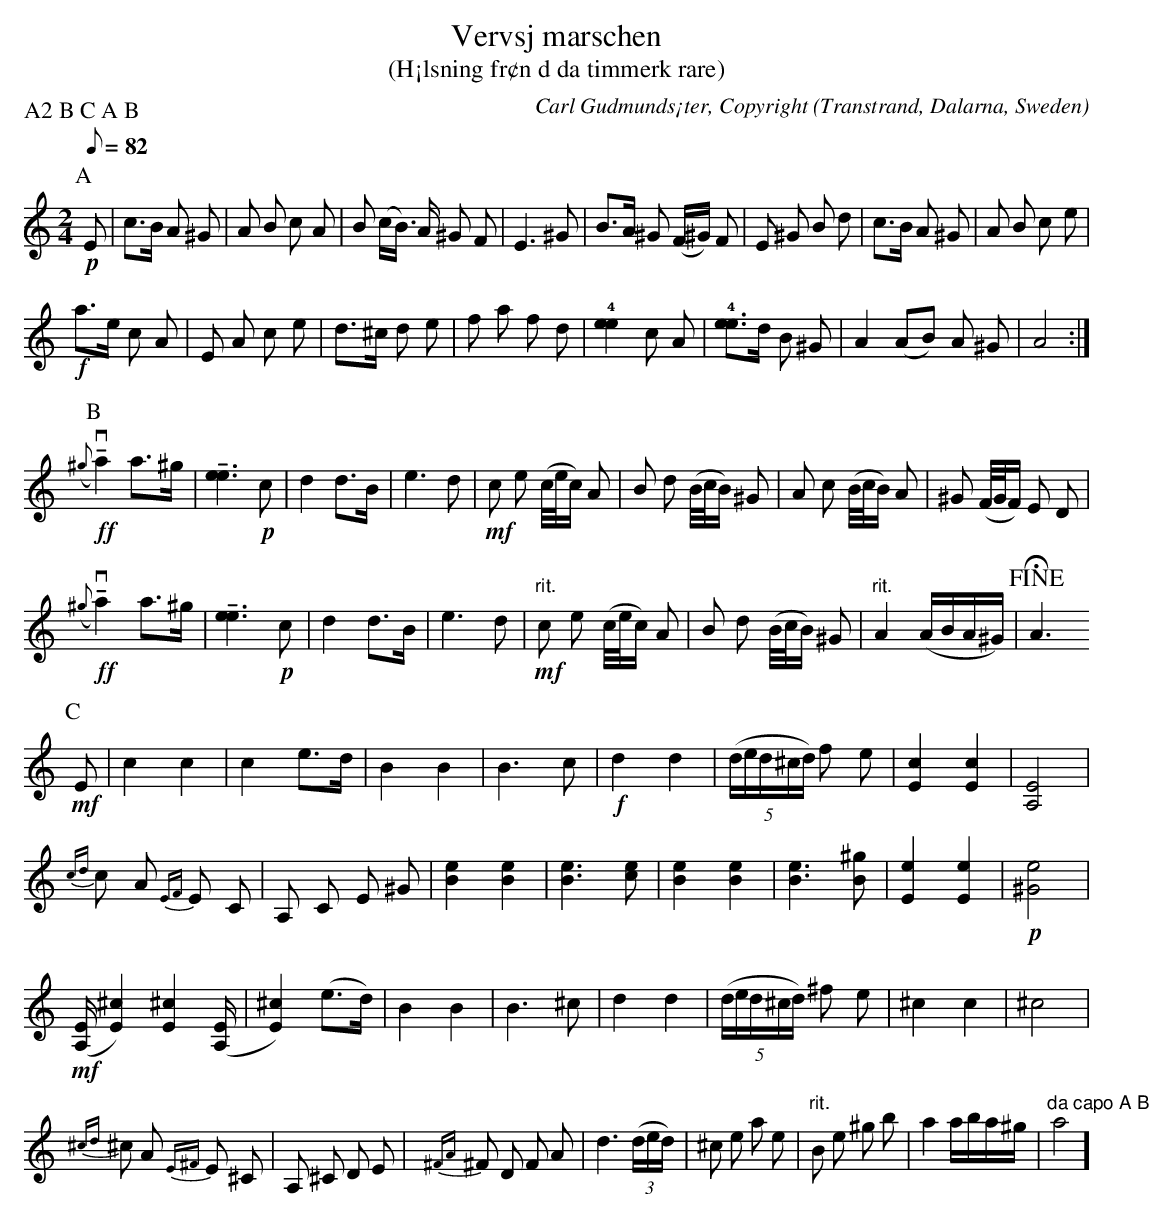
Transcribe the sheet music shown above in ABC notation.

X:1
T: Vervsj marschen
T: (H¡lsning fr¢n d da timmerk rare)
O: Transtrand, Dalarna, Sweden
C: Carl Gudmunds¡ter, Copyright
P: A2 B C A B
M:2/4
L:1/8
K:C
Q:82 Andante
P:A
+p+ E|c>B A ^G|A B c A|  B (c/2B/2) > A ^G F | E3 ^G| B>A ^G (F/2^G/2) F | E ^G B d |c>B A ^G|A B c e|
+f+ a>e c A| E A c e| d>^c d e|f a f d| !4![e2e2] c A | !4![ee]>d B ^G|A2  (AB) A ^G |A4:|
P:B
+ff+ (v{^g}!tenuto!a2) a>^g| !tenuto![e3e3] +p+ c | d2 d>B | e3 d | +mf+ c e (c/4e/4c/2) A | B d (B/4c/4B/2) ^G | A c (B/4c/4B/2) A | ^G (F/4G/4F/2) E D |
+ff+ (v{^g}!tenuto!a2) a>^g| !tenuto![e3e3] +p+ c | d2 d>B | e3 d | +mf+ "rit." c e (c/4e/4c/2) A | B d (B/4c/4B/2) ^G | "rit." A2 (A/2B/2A/2^G/2) | !fine! !fermata!A3
P:C
+mf+ E | c2 c2 | c2 e>d | B2 B2 | B3 c | +f+ d2 d2 | (5(d/2e/2d/2^c/2d/2) f e | [c2E2] [c2E2] | [A,4E4] |
{cd} c A {EF} E C | A, C E ^G | [e2B2] [e2B2] | [e3B3] [ec] | [e2B2] [e2B2] | [e3B3] [^gB] | !rit.! [e2E2] [e2E2] | +p+ [e4^G4] |
+mf+ ([E/2A,/2]  [E2^c2]) [E2^c2] ([E/2A,/2] | [E2^c2]) (e>d) | B2 B2 | B3 ^c | d2 d2 | (5(d/2e/2d/2^c/2d/2) ^f e | ^c2 c2 | ^c4 |
{^cd} ^c A {E^F} E ^C | A, ^C D E | {^FA} ^F D F A | d3 (3(d/2e/2d/2) | ^c e a e | "rit." B e ^g b | a2 a/2b/2a/2^g/2 | "da capo A B" a4]
